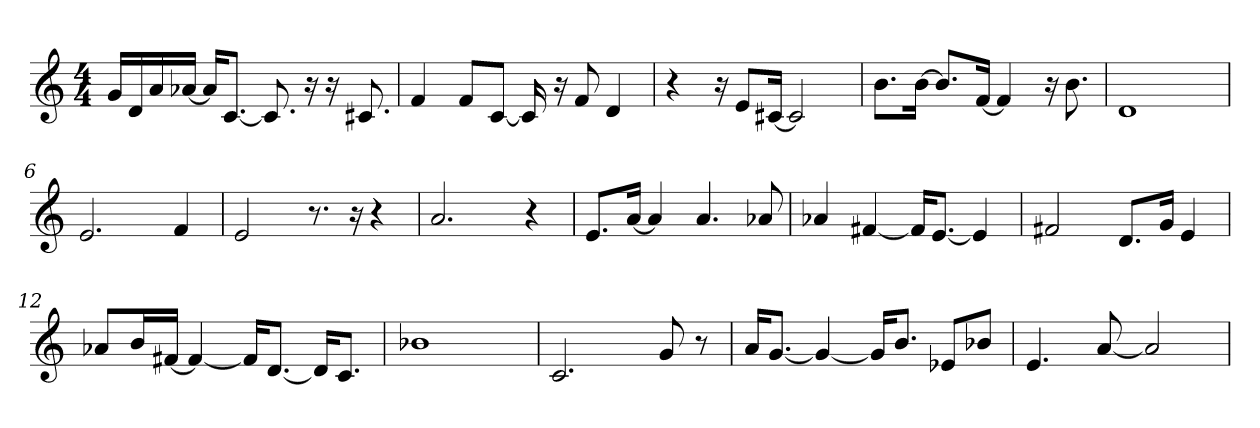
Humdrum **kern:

**kern
*part1
*staff1
*clefG2
*M4/4
=1
16g/LL
16d/
16a/
[16a-X/JJ
16a-/KL]
[8.c/J
8.c]
16r
16r
8.c#X
=2
4f
8f/L
[8c/J
16c]
16r
8f
4d
=3
4r
16r
8e/L
[16c#X/Jk
2c#]
=4
8.b\L
[16b\Jk
8.b/L]
[16f/Jk
4f]
16r
8.b
=5
1d
=6
2.e
4f
=7
2e
8.r
16r
4r
=8
2.a
4r
=9
8.e/L
[16a/Jk
4a]
4.a
8a-X
=10
4a-X
[4f#X
16f#/KL]
[8.e/J
4e]
=11
2f#X
8.d/L
16g/Jk
4e
=12
8a-X/L
16b/L
[16f#X/JJ
4f#_
16f#/KL]
[8.d/J
16d/KL]
8.c/J
=13
1b-X
=14
2.c
8g
8r
=15
16a/KL
[8.g/J
4g_
16g/KL]
8.b/J
8e-X/L
8b-X/J
=16
4.e
[8a
2a]
=
*-
